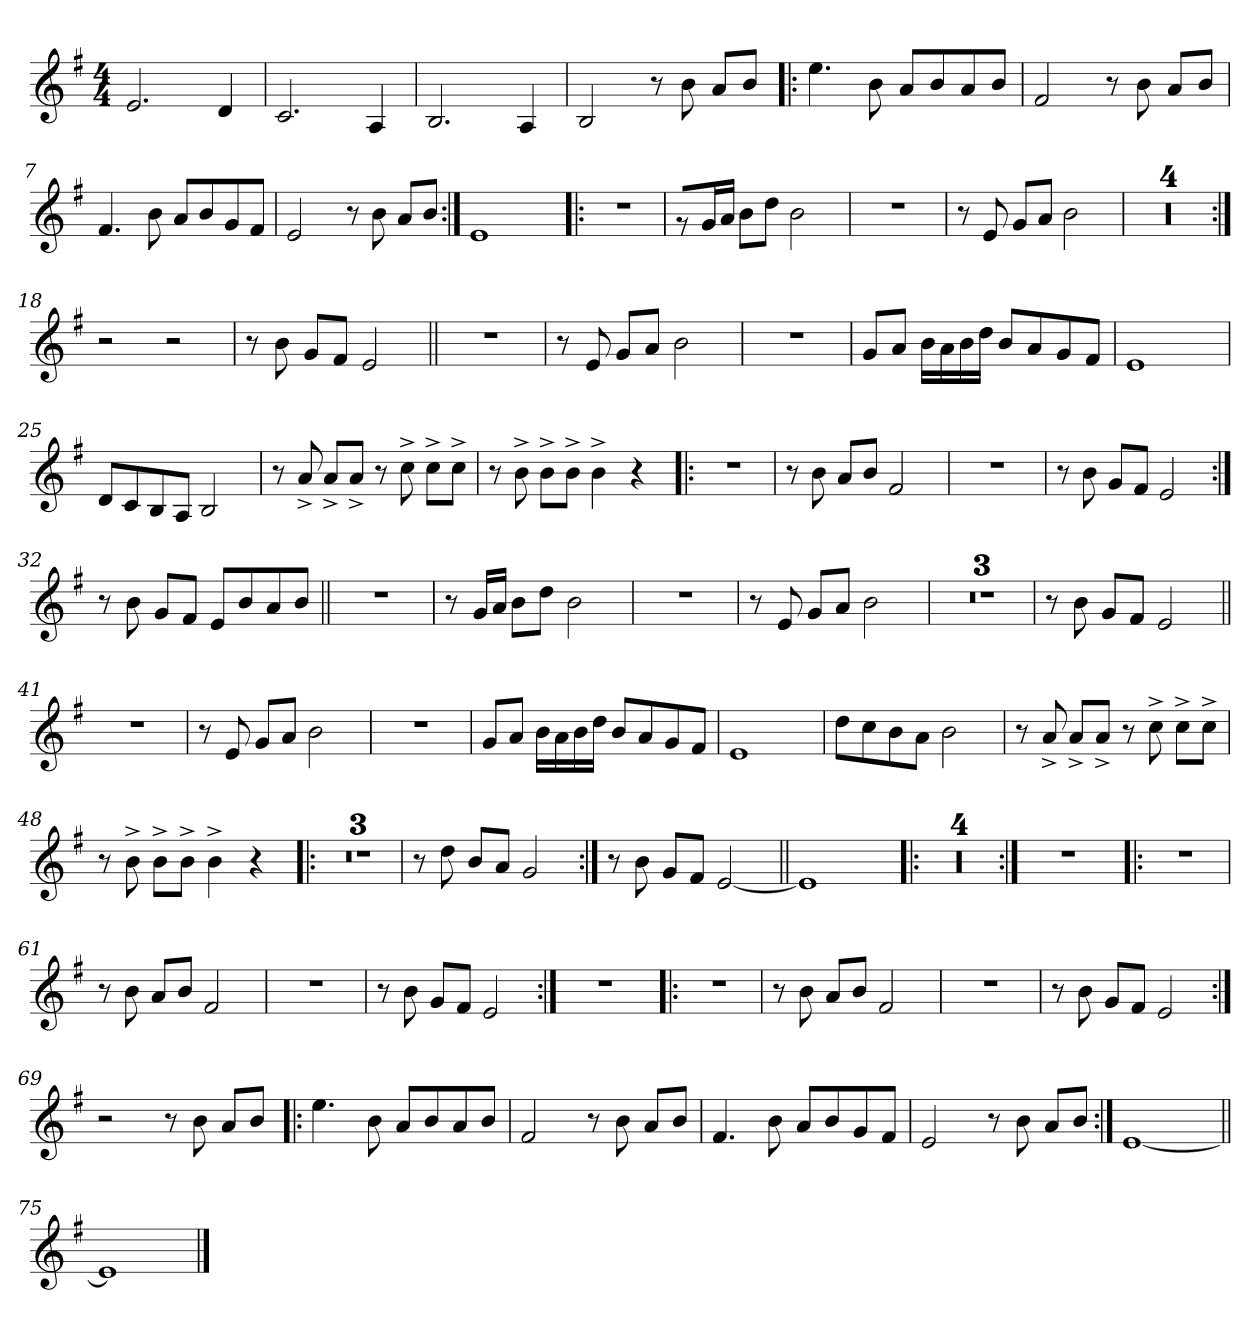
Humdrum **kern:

**kern
*part1
*staff1
!!LO:PB:g=z
*clefG2
*k[f#]
*G:
*M4/4
*MM91
=1
2.ei/
4di/
=2
2.ci/
4Ai/
=3
2.Bi/
4Ai/
=4
2Bi/
8r
8bi\
8ai/L
8bi/J
=5!|:
4.eei\
8bi\
8ai/L
8bi/
8ai/
8bi/J
=6
2f#i/
8r
8bi\
8ai/L
8bi/J
=7
4.f#i/
8bi\
8ai/L
8bi/
8gi/
8f#i/J
=8
2ei/
8r
8bi\
8ai/L
8bi/J
=9:|!
1ei
!!LO:LB:g=z
=10!|:
1r
=11
8r
16gi/L
16ai/JJ
8bi\L
8ddi\J
2bi\
=12
1r
=13
8r
8ei/
8gi/L
8ai/J
2bi\
=14
1r
=15
1r
=16
1r
=17
1r
=18:|!
2r
2r
=19
8r
8bi\
8gi/L
8f#i/J
2ei/
!!LO:LB:g=z
=20||
1r
=21
8r
8ei/
8gi/L
8ai/J
2bi\
=22
1r
=23
8gi/L
8ai/J
16bi\LL
16ai\
16bi\
16ddi\JJ
8bi/L
8ai/
8gi/
8f#i/J
=24
1ei
=25
8di/L
8ci/
8Bi/
8Ai/J
2Bi/
=26
8r
8a^i/
8a^i/L
8a^i/J
8r
8cc^i\
8cc^i\L
8cc^i\J
!!LO:LB:g=z
=27
8r
8b^i\
8b^i\L
8b^i\J
4b^i\
4r
=28!|:
1r
=29
8r
8bi\
8ai/L
8bi/J
2f#i/
=30
1r
=31
8r
8bi\
8gi/L
8f#i/J
2ei/
=32:|!
8r
8bi\
8gi/L
8f#i/J
8ei/L
8bi/
8ai/
8bi/J
=33||
1r
!!LO:LB:g=z
=34
8r
16gi/LL
16ai/JJ
8bi\L
8ddi\J
2bi\
=35
1r
=36
8r
8ei/
8gi/L
8ai/J
2bi\
=37
1r
=38
1r
=39
1r
=40
8r
8bi\
8gi/L
8f#i/J
2ei/
=41||
1r
!!LO:LB:g=z
=42
8r
8ei/
8gi/L
8ai/J
2bi\
=43
1r
=44
8gi/L
8ai/J
16bi\LL
16ai\
16bi\
16ddi\JJ
8bi/L
8ai/
8gi/
8f#i/J
=45
1ei
=46
8ddi\L
8cci\
8bi\
8ai\J
2bi\
=47
8r
8a^i/
8a^i/L
8a^i/J
8r
8cc^i\
8cc^i\L
8cc^i\J
!!LO:LB:g=z
=48
8r
8b^i\
8b^i\L
8b^i\J
4b^i\
4r
=49!|:
1r
=50
1r
=51
1r
=52
8r
8ddi\
8bi/L
8ai/J
2gi/
=53:|!
8r
8bi\
8gi/L
8f#i/J
[<2ei/
=54||
1ei]
=55!|:
1r
!!LO:LB:g=z
=56
1r
=57
1r
=58
1r
=59:|!
1r
=60!|:
1r
=61
8r
8bi\
8ai/L
8bi/J
2f#i/
=62
1r
=63
8r
8bi\
8gi/L
8f#i/J
2ei/
=64:|!
1r
!!LO:LB:g=z
=65!|:
1r
=66
8r
8bi\
8ai/L
8bi/J
2f#i/
=67
1r
=68
8r
8bi\
8gi/L
8f#i/J
2ei/
=69:|!
2r
8r
8bi\
8ai/L
8bi/J
!!LO:LB:g=z
=70!|:
4.eei\
8bi\
8ai/L
8bi/
8ai/
8bi/J
=71
2f#i/
8r
8bi\
8ai/L
8bi/J
=72
4.f#i/
8bi\
8ai/L
8bi/
8gi/
8f#i/J
=73
2ei/
8r
8bi\
8ai/L
8bi/J
=74:|!
[<1ei
=75||
1ei]
==
*-
